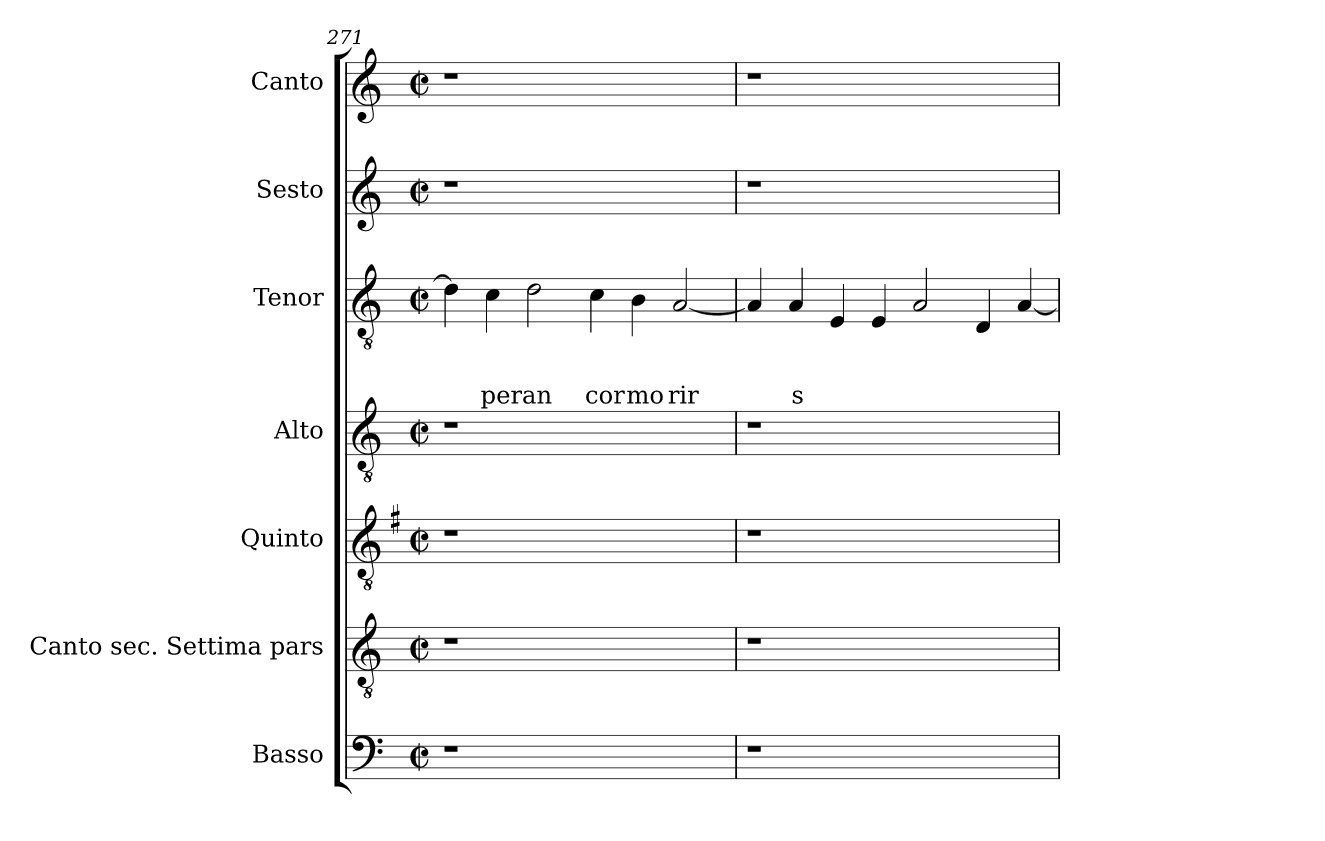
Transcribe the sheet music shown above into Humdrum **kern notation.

**kern	**kern	**kern	**kern	**kern	**text	**text	**text	**kern	**kern
*part7	*part6	*part5	*part4	*part3	*part3	*part3	*part3	*part2	*part1
*staff7	*staff6	*staff5	*staff4	*staff3	*staff3	*staff3	*staff3	*staff2	*staff1
*I"Basso	*I"Canto sec. Settima pars	*I"Quinto	*I"Alto	*I"Tenor	*	*	*	*I"Sesto	*I"Canto
*	*	*I'Quinto	*I'Alto	*I'Tenor	*	*	*	*I'Sesto	*I'Canto
*clefF4	*clefGv2	*clefGv2	*clefGv2	*clefGv2	*	*	*	*clefG2	*clefG2
*k[]	*k[]	*k[f#]	*k[]	*k[]	*	*	*	*k[]	*k[]
*C:	*C:	*G:	*C:	*C:	*	*	*	*C:	*C:
*M2/2	*M2/2	*M2/2	*M2/2	*M2/2	*	*	*	*M2/2	*M2/2
*met(c|)	*met(c|)	*met(c|)	*met(c|)	*met(c|)	*	*	*	*met(c|)	*met(c|)
=271	=271	=271	=271	=271	=271	=271	=271	=271	=271
1r	1r	1r	1r	4d\]	.	.	.	1r	1r
!	!	!	!	!	!	!	!LO:LY:b	!	!
.	.	.	.	4c\	.	.	per	.	.
!	!	!	!	!	!	!	!LO:LY:b	!	!
.	.	.	.	2d\	.	.	an	.	.
!	!	!	!	!	!	!	!LO:LY:b	!	!
1ryy	1ryy	1ryy	1ryy	4c\	.	.	cor	1ryy	1ryy
!	!	!	!	!	!	!	!LO:LY:b	!	!
.	.	.	.	4B\	.	.	mo	.	.
!	!	!	!	!	!	!	!LO:LY:b	!	!
.	.	.	.	[<2A/	.	.	rir	.	.
=272	=272	=272	=272	=272	=272	=272	=272	=272	=272
1r	1r	1r	1r	4A/]	.	.	.	1r	1r
!	!	!	!	!	!	!	!LO:LY:b	!	!
.	.	.	.	4A/	.	.	s	.	.
.	.	.	.	4E/	.	.	.	.	.
.	.	.	.	4E/	.	.	.	.	.
1ryy	1ryy	1ryy	1ryy	2A/	.	.	.	1ryy	1ryy
.	.	.	.	4D/	.	.	.	.	.
.	.	.	.	[<4A/	.	.	.	.	.
=	=	=	=	=	=	=	=	=	=
*-	*-	*-	*-	*-	*-	*-	*-	*-	*-
